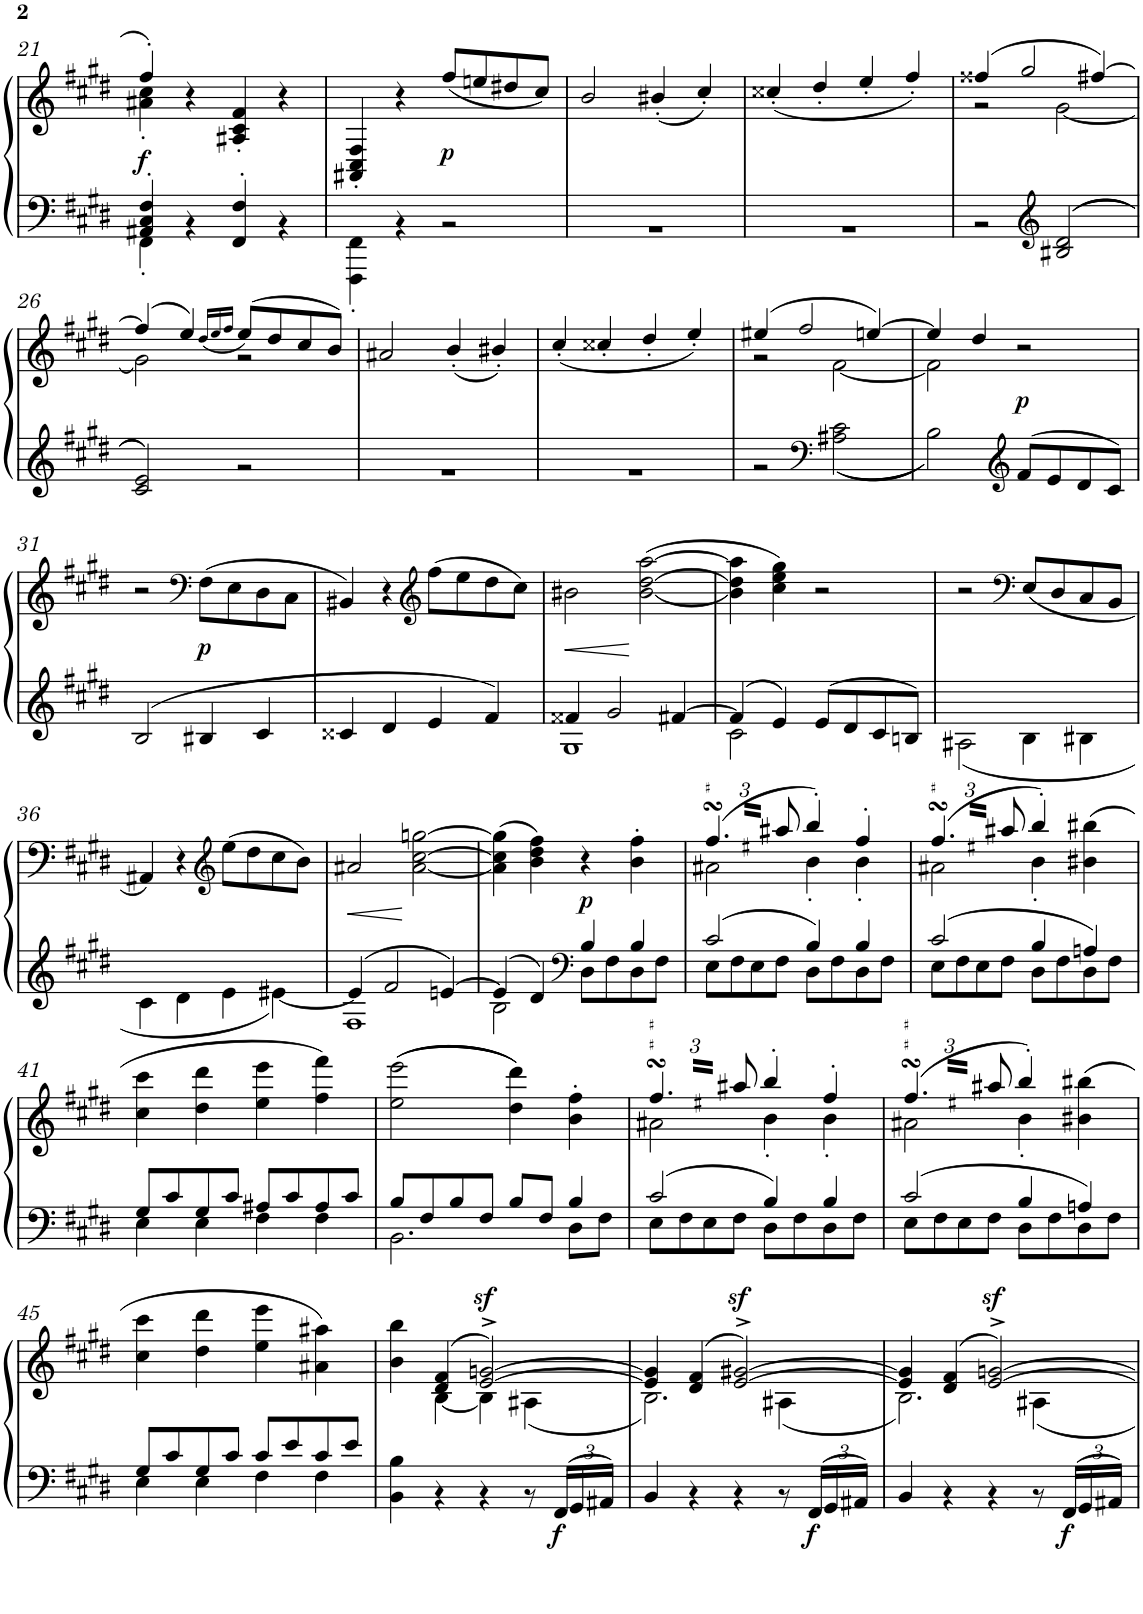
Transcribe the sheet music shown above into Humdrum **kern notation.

**kern	**kern	**dynam
*part1	*part1	*part1
*staff2	*staff1	*staff1/2
*I"Piano	*	*
*I'Pno	*	*
!!LO:PB:g=z
*clefF4	*clefG2	*
*k[f#c#g#d#]	*k[f#c#g#d#]	*
*M4/4	*M4/4	*
=21	=21	=21
*^	*^	*
*	*^	*	*	*
!	!	!	!	!	!LO:DY:b
1ryy	4AA#X/' 4C#/' 4F#/'	4FF#'\	4ff#'/	4a#X\' 4cc#\'	f
.	4r	2.ryy	4r	2.ryy	.
.	4FF#/' 4F#/'	.	4A#X/' 4c#/' 4f#/'	.	.
.	4r	.	4r	.	.
*	*v	*v	*	*	*
*	*	*v	*v	*
=22	=22	=22	=22
1ryy	4FFF#\' 4FF#\'	4AA#X/' 4C#/' 4F#/'	.
.	4r	4r	.
!	!	!	!LO:DY:b
.	2r	(<8ff#/L	p
.	.	8een/	.
.	.	8dd#X/	.
.	.	8cc#/J)	.
=23	=23	=23	=23
1ryy	1r	2b/	.
.	.	(<4b#X'/	.
.	.	4cc#'/)	.
=24	=24	=24	=24
1ryy	1r	(<4cc##X'/	.
.	.	4dd#'/	.
.	.	4ee'/	.
.	.	4ff#'/)	.
=25	=25	=25	=25
*	*	*^	*
1ryy	2r	(>4ff##X/	2r	.
.	.	2gg#/	.	.
*clefG2	*	*	*	*
.	2B#X/ 2d#/	.	[2g#\	.
.	.	[4ff#X/)	.	.
!!LO:LB:g=z	!!
=26	=26	=26	=26	=26
1ryy	2c#/ 2e/	(>4ff#/]	2g#\]	.
.	.	4ee/)	.	.
.	.	(<16qdd#/LL	.	.
.	.	16qee/	.	.
.	.	16qff#/JJ	.	.
.	2r	(>8ee/L)	2r	.
.	.	8dd#/	.	.
.	.	8cc#/	.	.
.	.	8b/J)	.	.
*	*	*v	*v	*
=27	=27	=27	=27
1ryy	1r	2a#X/	.
.	.	(<4b'/	.
.	.	4b#X'/)	.
=28	=28	=28	=28
1ryy	1r	(<4cc#'/	.
.	.	4cc##X'/	.
.	.	4dd#'/	.
.	.	4ee'/)	.
=29	=29	=29	=29
*	*	*^	*
1ryy	2r	(>4ee#X/	2r	.
.	.	2ff#/	.	.
*clefF4	*	*	*	*
.	2A#X\ 2c#\	.	[2f#\	.
.	.	[4een/)	.	.
=30	=30	=30	=30	=30
1ryy	2B\	4ee/]	2f#\]	.
.	.	4dd#/	.	.
*clefG2	*	*	*	*
!	!	!	!	!LO:DY:a=2
.	8f#/L	2r	2ryy	p
.	8e/	.	.	.
.	8d#/	.	.	.
.	8c#/J	.	.	.
*	*	*v	*v	*
!!LO:LB:g=z
=31	=31	=31	=31
1ryy	2B/	2r	.
*	*	*clefF4	*
!	!	!	!LO:DY:b
.	4B#X/	(>8F#\L	p
.	.	8E\	.
.	4c#/	8D#\	.
.	.	8C#\J	.
=32	=32	=32	=32
1ryy	4c##X/	4BB#X/)	.
.	4d#/	4r	.
*	*	*clefG2	*
.	4e/	(>8ff#\L	.
.	.	8ee\	.
.	4f#/	8dd#\	.
.	.	8cc#\J)	.
=33	=33	=33	=33
*	*^	*	*
!	!	!	!	!LO:HP:b
1ryy	4f##X/	1G#	2b#X\	<
.	2g#/	.	.	.
.	.	.	(>[2b#\ [2dd#\ [2aa\	[
.	[4f#X/	.	.	.
=34	=34	=34	=34	=34
1ryy	4f#/]	2c#\	4b#\] 4dd#\] 4aa\]	.
.	4e/	.	4cc#\ 4ee\ 4gg#\)	.
.	8e/L	2ryy	2r	.
.	8d#/	.	.	.
.	8c#/	.	.	.
.	8Bn/J	.	.	.
*	*v	*v	*	*
=35	=35	=35	=35
1ryy	2A#X\	2r	.
*	*	*clefF4	*
.	4B\	(<8E/L	.
.	.	8D#/	.
.	4B#X\	8C#/	.
.	.	8BB/J	.
!!LO:LB:g=z
=36	=36	=36	=36
1ryy	4c#\	4AA#X/)	.
.	4d#\	4r	.
*	*	*clefG2	*
.	4e\	(>8ee\L	.
.	.	8dd#\	.
.	[4e#X\	8cc#\	.
.	.	8b\J)	.
=37	=37	=37	=37
*	*^	*	*
!	!	!	!	!LO:HP:b
1ryy	4e#/]	1F#	2a#X/	<
.	2f#/	.	.	.
.	.	.	[2a#\ [2cc#\ [2ggn\	[
.	[4en/	.	.	.
=38	=38	=38	=38	=38
1ryy	4e/]	2B\	(>4a#\] 4cc#\] 4gg\]	.
.	4d#/	.	4b\ 4dd#\ 4ff#\)	.
*clefF4	*	*	*	*
!	!	!	!	!LO:DY:b
.	4B/	8D#\L	4r	p
.	.	8F#\	.	.
.	4B/	8D#\	4b\' 4ff#\'	.
.	.	8F#\J	.	.
=39	=39	=39	=39	=39
*	*	*	*^	*
*	*	*	*	*^	*
1ryy	2c#/	8E\L	(>4.ff#sSSS/	2a#X\	8ryy	.
*	*	*	*	*	*Xbrackettup	*
.	.	8F#\	.	.	24gg#LL	.
.	.	.	.	.	24ff#	.
.	.	.	.	.	24ee#XJJ	.
.	.	8E\	.	.	8ff#	.
.	.	8F#\J	8aa#X/	.	2ryy	.
.	4B/	8D#\L	4bb'/)	4b'\	.	.
.	.	8F#\	.	.	.	.
.	4B/	8D#\	4ff#'/	4b'\	.	.
.	.	8F#\J	.	.	8ryy	.
=40	=40	=40	=40	=40	=40	=40
1ryy	2c#/	8E\L	(>4.ff#sSSS/	2a#X\	8ryy	.
.	.	8F#\	.	.	24gg#LL	.
.	.	.	.	.	24ff#	.
.	.	.	.	.	24ee#XJJ	.
.	.	8E\	.	.	8ff#	.
.	.	8F#\J	8aa#X/	.	2ryy	.
.	4B/	8D#\L	4bb'/)	4b'\	.	.
.	.	8F#\	.	.	.	.
.	4An/	8D#\	(>4b#X\ 4bb#X\	4ryy	.	.
.	.	8F#\J	.	.	8ryy	.
*	*	*	*v	*v	*v	*
!!LO:LB:g=z
=41	=41	=41	=41	=41
1ryy	8G#/L	4E\	4cc#\ 4ccc#\	.
.	8c#/	.	.	.
.	8G#/	4E\	4dd#\ 4ddd#\	.
.	8c#/J	.	.	.
.	8A#X/L	4F#\	4ee\ 4eee\	.
.	8c#/	.	.	.
.	8A#/	4F#\	4ff#\ 4fff#\)	.
.	8c#/J	.	.	.
=42	=42	=42	=42	=42
1ryy	8B/L	2.BB\	(>(>2ee\ 2eee\	.
.	8F#/	.	.	.
.	8B/	.	.	.
.	8F#/J	.	.	.
.	8B/L	.	4dd#\ 4ddd#\))	.
.	8F#/J	.	.	.
.	4B/	8D#\L	4b\' 4ff#\'	.
.	.	8F#\J	.	.
=43	=43	=43	=43	=43
*	*	*	*^	*
*	*	*	*	*^	*
1ryy	2c#/	8E\L	4.ff#sSSS/	2a#X\	8ryy	.
.	.	8F#\	.	.	24gg#LL	.
.	.	.	.	.	24ff#	.
.	.	.	.	.	24ee#XJJ	.
.	.	8E\	.	.	8ff#	.
.	.	8F#\J	8aa#X/	.	2ryy	.
.	4B/	8D#\L	4bb'/	4b'\	.	.
.	.	8F#\	.	.	.	.
.	4B/	8D#\	4ff#'/	4b'\	.	.
.	.	8F#\J	.	.	8ryy	.
=44	=44	=44	=44	=44	=44	=44
1ryy	2c#/	8E\L	(>4.ff#sSSS/	2a#X\	8ryy	.
.	.	8F#\	.	.	24gg#LL	.
.	.	.	.	.	24ff#	.
.	.	.	.	.	24ee#XJJ	.
.	.	8E\	.	.	8ff#	.
.	.	8F#\J	8aa#X/	.	2ryy	.
.	4B/	8D#\L	4bb'/)	4b'\	.	.
.	.	8F#\	.	.	.	.
.	4An/	8D#\	(>4b#X\ 4bb#X\	4ryy	.	.
.	.	8F#\J	.	.	8ryy	.
*	*	*	*v	*v	*v	*
!!LO:LB:g=z
=45	=45	=45	=45	=45
1ryy	8G#/L	4E\	4cc#\ 4ccc#\	.
.	8c#/	.	.	.
.	8G#/	4E\	4dd#\ 4ddd#\	.
.	8c#/J	.	.	.
.	8c#/L	4F#\	4ee\ 4eee\	.
.	8e/	.	.	.
.	8c#/	4F#\	4a#X\ 4aa#X\)	.
.	8e/J	.	.	.
*	*v	*v	*	*
=46	=46	=46	=46
*	*	*^	*
1ryy	4BB\ 4B\	4b\ 4bb\	4ryy	.
.	4r	(>4d#/ 4f#/	[4B\	.
!	!	!	!	!LO:DY:a
.	4r	[2e/^ [2gn/^)	4B\]	sf
.	8r	.	(<4A#X\	.
*	*Xbrackettup	*	*	*
!	!	!	!	!LO:DY:b=2
.	24FF#/LL	.	.	f
.	24GG#/	.	.	.
.	24AA#X/JJ	.	.	.
=47	=47	=47	=47	=47
1ryy	4BB/	4e/] 4g/]	2.B\)	.
.	4r	(>4d#/ 4f#/	.	.
!	!	!	!	!LO:DY:a
.	4r	[2e/^ [2g#X/^)	.	sf
.	8r	.	(<4A#X\	.
!	!	!	!	!LO:DY:b=2
.	24FF#/LL	.	.	f
.	24GG#/	.	.	.
.	24AA#X/JJ	.	.	.
=48	=48	=48	=48	=48
1ryy	4BB/	4e/] 4g#/]	2.B\)	.
.	4r	(>4d#/ 4f#/	.	.
!	!	!	!	!LO:DY:a
.	4r	[2e/^ [2gn/^)	.	sf
.	8r	.	4A#X\	.
!	!	!	!	!LO:DY:b=2
.	24FF#/LL	.	.	f
.	24GG#/	.	.	.
.	24AA#X/JJ	.	.	.
*v	*v	*	*	*
*	*v	*v	*
=	=	=
*-	*-	*-
